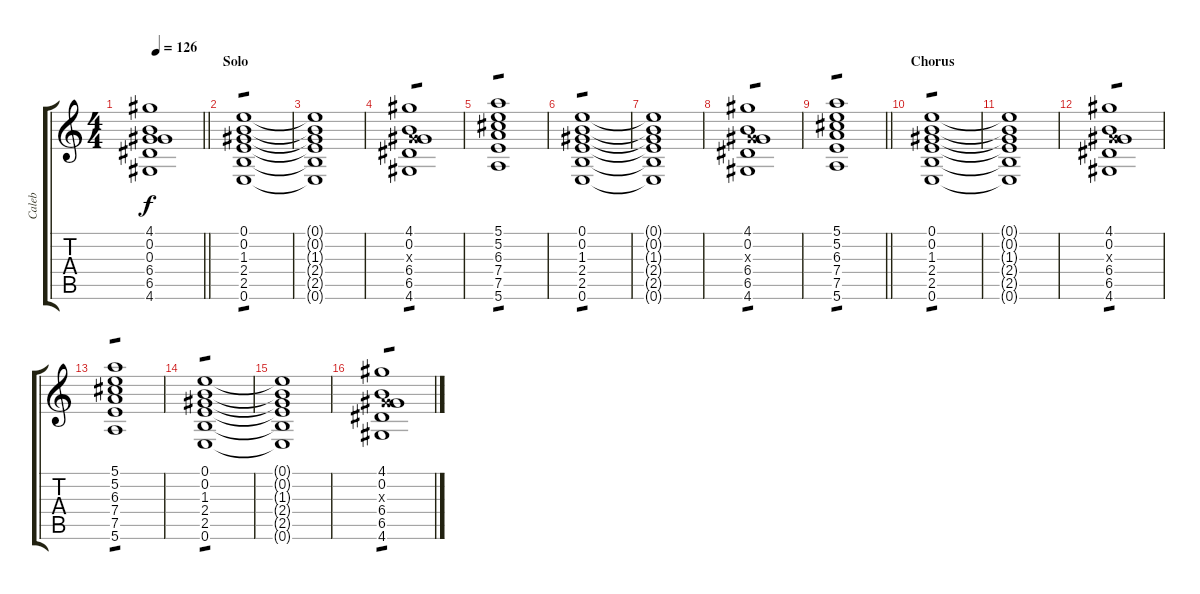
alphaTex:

\track ("Caleb" "Caleb") {instrument distortionguitar}
\staff {score tabs}
\tuning (E4 B3 G3 D3 A2 E2) {hide}
\ts (4 4)
\tempo 126
\clef g2
\barLineRight lightlight
\ks c
(4.1{t} 0.2{t} 0.3{t} 6.4{t} 6.5{t} 4.6{t}).1{dy f} |
\section ("" "Solo")
(0.1 0.2 1.3 2.4 2.5 0.6).1{tp 1} |
(0.1{t} 0.2{t} 1.3{t} 2.4{t} 2.5{t} 0.6{t}).1 |
(4.1 0.2 0.3{x} 6.4 6.5 4.6).1{tp 1} |
(5.1 5.2 6.3 7.4 7.5 5.6).1{tp 1} |
(0.1 0.2 1.3 2.4 2.5 0.6).1{tp 1} |
(0.1{t} 0.2{t} 1.3{t} 2.4{t} 2.5{t} 0.6{t}).1 |
(4.1 0.2 0.3{x} 6.4 6.5 4.6).1{tp 1} |
\barLineRight lightlight
(5.1 5.2 6.3 7.4 7.5 5.6).1{tp 1} |
\section ("" "Chorus")
(0.1 0.2 1.3 2.4 2.5 0.6).1{tp 1} |
(0.1{t} 0.2{t} 1.3{t} 2.4{t} 2.5{t} 0.6{t}).1 |
(4.1 0.2 0.3{x} 6.4 6.5 4.6).1{tp 1} |
(5.1 5.2 6.3 7.4 7.5 5.6).1{tp 1} |
(0.1 0.2 1.3 2.4 2.5 0.6).1{tp 1} |
(0.1{t} 0.2{t} 1.3{t} 2.4{t} 2.5{t} 0.6{t}).1 |
(4.1 0.2 0.3{x} 6.4 6.5 4.6).1{tp 1}
